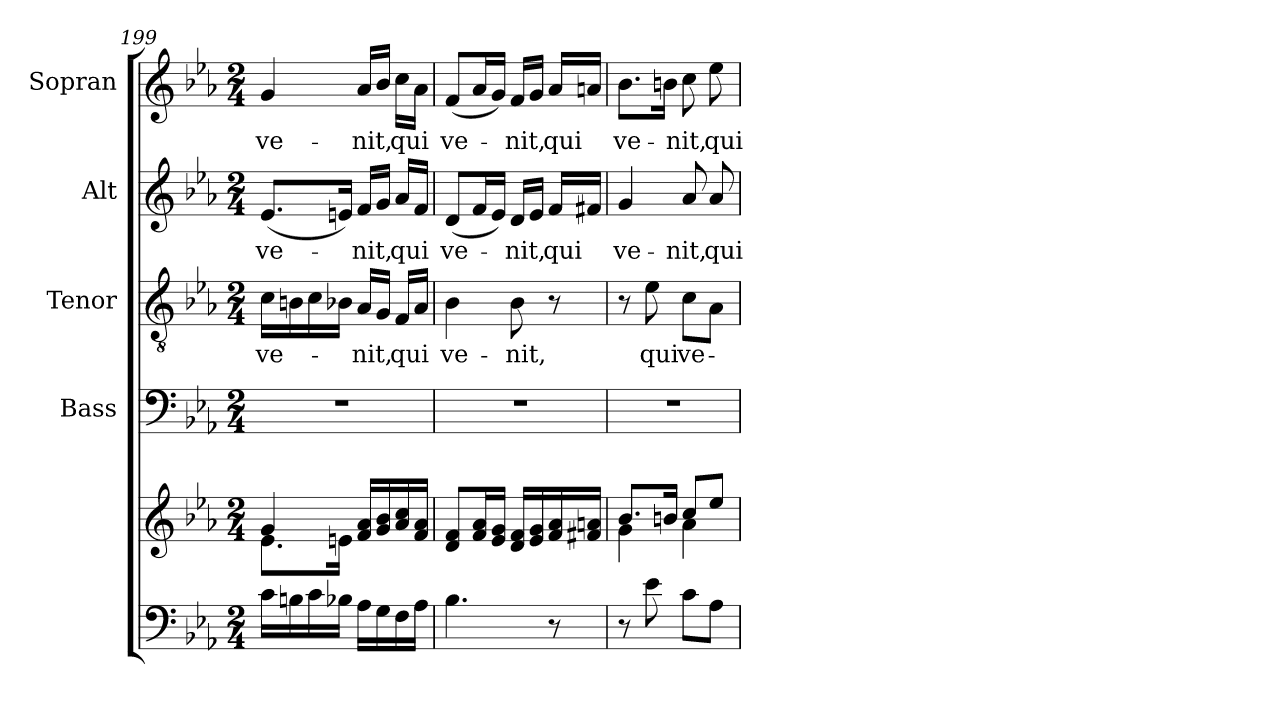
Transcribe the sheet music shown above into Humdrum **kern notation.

**kern	**kern	**kern	**kern	**text	**kern	**text	**kern	**text
*part5	*part5	*part4	*part3	*part3	*part2	*part2	*part1	*part1
*staff6	*staff5	*staff4	*staff3	*staff3	*staff2	*staff2	*staff1	*staff1
*	*	*I"Bass	*I"Tenor	*	*I"Alt	*	*I"Sopran	*
*	*	*I'B.	*I'T.	*	*I'A.	*	*I'S.	*
*clefF4	*clefG2	*clefF4	*clefGv2	*	*clefG2	*	*clefG2	*
*k[b-e-a-]	*k[b-e-a-]	*k[b-e-a-]	*k[b-e-a-]	*	*k[b-e-a-]	*	*k[b-e-a-]	*
*E-:	*E-:	*E-:	*E-:	*	*E-:	*	*E-:	*
*M2/4	*M2/4	*M2/4	*M2/4	*	*M2/4	*	*M2/4	*
=199	=199	=199	=199	=199	=199	=199	=199	=199
*	*^	*	*	*	*	*	*	*
!	!	!	!	!	!LO:LY:b	!	!LO:LY:b	!	!LO:LY:b
16c\LL	4g/	8.e-\L	2r	16c\LL	ve-	(<8.e-/L	ve-	4g/	ve-
16Bn\	.	.	.	16Bn\	.	.	.	.	.
16c\	.	.	.	16c\	.	.	.	.	.
16B-X\JJ	.	16en\Jk	.	16B-X\JJ	.	16en/Jk)	.	.	.
!	!	!	!	!	!LO:LY:b	!	!LO:LY:b	!	!LO:LY:b
16A-\LL	16f/ 16a-/LL	4ryy	.	16A-/LL	-nit,	16f/LL	-nit,	16a-/LL	-nit,
16G\	16g/ 16b-/	.	.	16G/JJ	.	16g/JJ	.	16b-/JJ	.
!	!	!	!	!	!LO:LY:b	!	!LO:LY:b	!	!LO:LY:b
16F\	16a-/ 16cc/	.	.	16F/LL	qui	16a-/LL	qui	16cc\LL	qui
16A-\JJ	16f/ 16a-/JJ	.	.	16A-/JJ	.	16f/JJ	.	16a-\JJ	.
*	*v	*v	*	*	*	*	*	*	*
=200	=200	=200	=200	=200	=200	=200	=200	=200
!	!	!	!	!LO:LY:b	!	!LO:LY:b	!	!LO:LY:b
4.B-\	8d/ 8f/L	2r	4B-\	ve-	(<8d/L	ve-	(<8f/L	ve-
.	16f/ 16a-/L	.	.	.	16f/L	.	16a-/L	.
.	16e-/ 16g/JJ	.	.	.	16e-/JJ)	.	16g/JJ)	.
!	!	!	!	!LO:LY:b	!	!LO:LY:b	!	!LO:LY:b
.	16d/ 16f/LL	.	8B-\	-nit,	16d/LL	-nit,	16f/LL	-nit,
.	16e-/ 16g/	.	.	.	16e-/JJ	.	16g/JJ	.
!	!	!	!	!	!	!LO:LY:b	!	!LO:LY:b
8r	16f/ 16a-/	.	8r	.	16f/LL	qui	16a-/LL	qui
.	16f#X/ 16an/JJ	.	.	.	16f#X/JJ	.	16an/JJ	.
=201	=201	=201	=201	=201	=201	=201	=201	=201
*	*^	*	*	*	*	*	*	*
!	!	!	!	!	!	!	!LO:LY:b	!	!LO:LY:b
8r	8.b-/L	4g\	2r	8r	.	4g/	ve-	8.b-\L	ve-
!	!	!	!	!	!LO:LY:b	!	!	!	!
8e-\	.	.	.	8e-\	qui	.	.	.	.
.	16bn/Jk	.	.	.	.	.	.	16bn\Jk	.
!	!	!	!	!	!LO:LY:b	!	!LO:LY:b	!	!LO:LY:b
8c\L	8cc/L	4a-\	.	8c\L	ve-	8a-/	-nit,	8cc\	-nit,
!	!	!	!	!	!	!	!LO:LY:b	!	!LO:LY:b
8A-\J	8ee-/J	.	.	8A-\J	.	8a-/	qui	8ee-\	qui
*	*v	*v	*	*	*	*	*	*	*
=	=	=	=	=	=	=	=	=
*-	*-	*-	*-	*-	*-	*-	*-	*-
